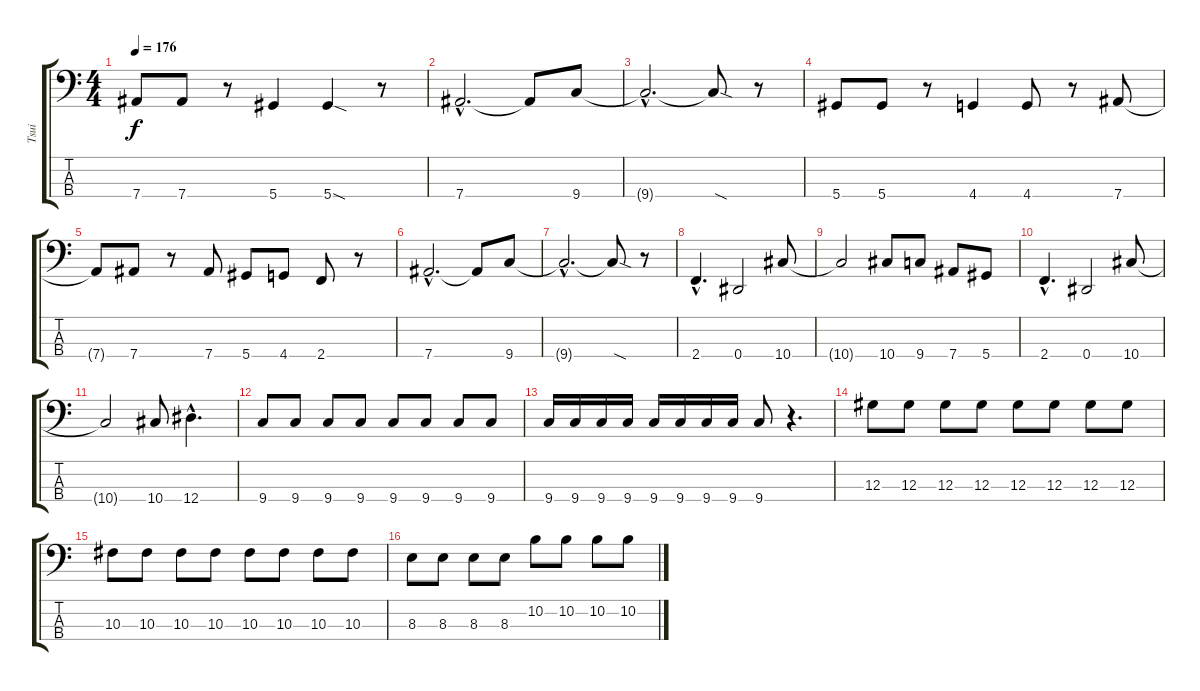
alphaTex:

\track ("Tsui" "Tsui") {instrument electricbassfinger}
\staff {score tabs}
\tuning (Gb2 Db2 Ab1 Eb1) {hide}
\ts (4 4)
\tempo 176
\clef f4
\ks c
7.4{t}.8{dy f} 7.4.8 r.8 5.4.4 5.4{sod}.4 r.8 |
7.4{hac}.2{d} 7.4{t}.8 9.4.8 |
9.4{hac t}.2{d} 9.4{sod t}.8 r.8 |
5.4.8 5.4.8 r.8 4.4.4 4.4.8 r.8 7.4.8 |
7.4{t}.8 7.4.8 r.8 7.4.8 5.4.8 4.4.8 2.4.8 r.8 |
7.4{hac}.2{d} 7.4{t}.8 9.4.8 |
9.4{hac t}.2{d} 9.4{sod t}.8 r.8 |
2.4{hac}.4{d} 0.4.2 10.4.8 |
10.4{t}.2 10.4.8 9.4.8 7.4.8 5.4.8 |
2.4{hac}.4{d} 0.4.2 10.4.8 |
10.4{t}.2 10.4.8 12.4{hac}.4{d} |
9.4.8 9.4.8 9.4.8 9.4.8 9.4.8 9.4.8 9.4.8 9.4.8 |
9.4.16 9.4.16 9.4.16 9.4.16 9.4.16 9.4.16 9.4.16 9.4.16 9.4.8 r.4{d} |
12.3.8 12.3.8 12.3.8 12.3.8 12.3.8 12.3.8 12.3.8 12.3.8 |
10.3.8 10.3.8 10.3.8 10.3.8 10.3.8 10.3.8 10.3.8 10.3.8 |
8.3.8 8.3.8 8.3.8 8.3.8 10.2.8 10.2.8 10.2.8 10.2.8
